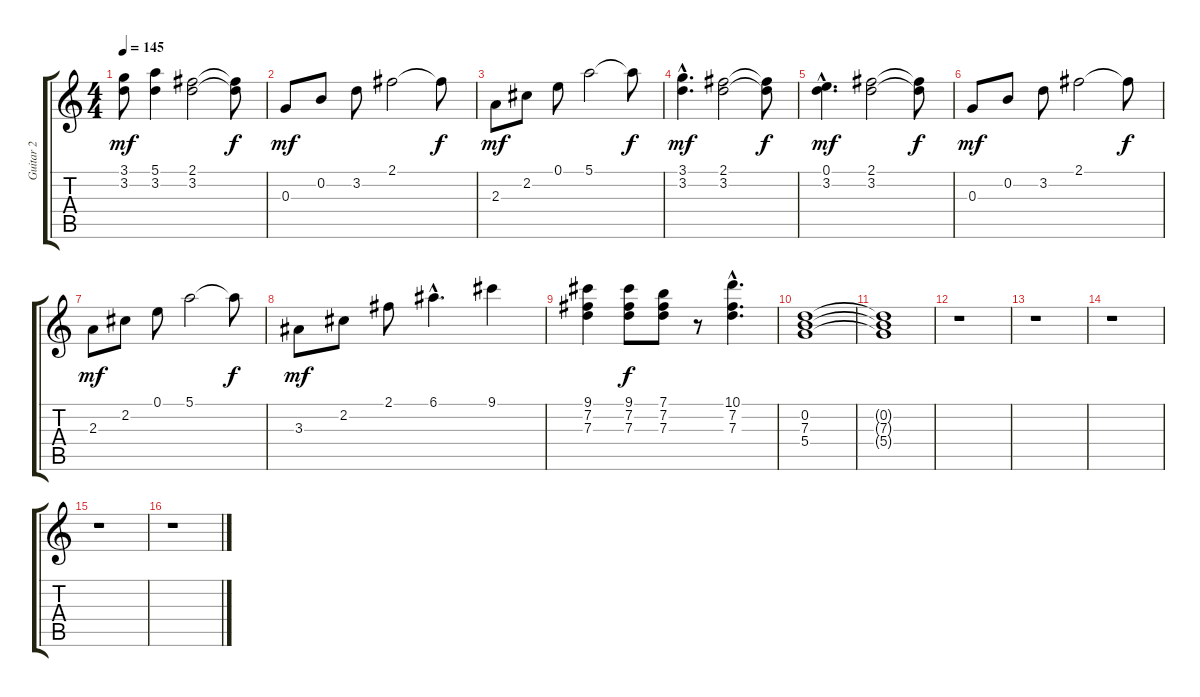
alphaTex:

\track ("Guitar 2" "Guitar 2") {instrument distortionguitar}
\staff {score tabs}
\tuning (E4 B3 G3 D3 A2 E2) {hide}
\ts (4 4)
\tempo 145
\clef g2
\ks c
(3.1 3.2).8{dy mf} (5.1 3.2).4 (2.1 3.2).2 (2.1{t} 3.2{t}).8{dy f} |
0.3.8{dy mf} 0.2.8 3.2.8 2.1.2 2.1{t}.8{dy f} |
2.3.8{dy mf} 2.2.8 0.1.8 5.1.2 5.1{t}.8{dy f} |
(3.1{hac} 3.2{hac}).4{d dy mf} (2.1 3.2).2 (2.1{t} 3.2{t}).8{dy f} |
(0.1{hac} 3.2{hac}).4{d dy mf} (2.1 3.2).2 (2.1{t} 3.2{t}).8{dy f} |
0.3.8{dy mf} 0.2.8 3.2.8 2.1.2 2.1{t}.8{dy f} |
2.3.8{dy mf} 2.2.8 0.1.8 5.1.2 5.1{t}.8{dy f} |
3.3.8{dy mf} 2.2.8 2.1.8 6.1{hac}.4{d} 9.1.4 |
(9.1 7.2 7.3).4 (9.1 7.2 7.3).8{dy f} (7.1 7.2 7.3).8 r.8 (10.1{hac} 7.2{hac} 7.3{hac}).4{d} |
(0.2 7.3 5.4).1 |
(0.2{t} 7.3{t} 5.4{t}).1 |
r.1 |
r.1 |
r.1 |
r.1 |
r.1
